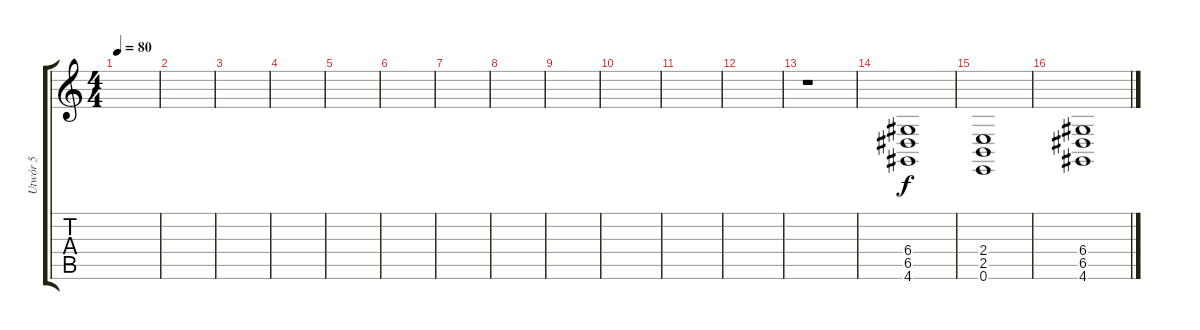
\track ("Utwór 5" "Utwór 5") {instrument frenchhorn}
\staff {score tabs}
\tuning (E4 B3 G3 D3 A2 E2) {hide}
\ts (4 4)
\tempo 80
\clef g2
\ks c
|
|
|
|
|
|
|
|
|
|
|
|
r.1 |
(6.4 6.5 4.6).1 |
(2.4 2.5 0.6).1 |
(6.4 6.5 4.6).1
